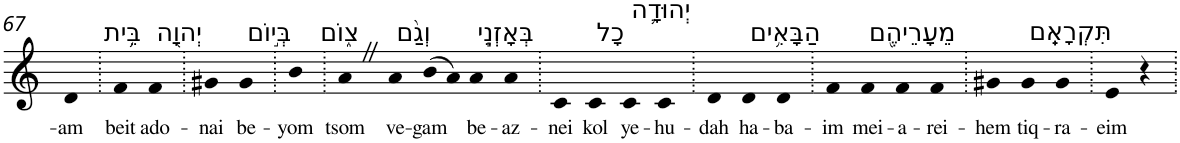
**kern	**text
*part1	*part1
*staff1	*staff1
*I"Piano	*
*I'Pno	*
!!LO:PB:g=z
*clefG2	*
*k[]	*
=67	=67
!	!LO:LY:b
4d	-am
=68.	=68.
!LO:TX:a:t=בֵּ֥ית	!
!	!LO:LY:b
4f	beit
!LO:TX:a:t=יְהוָ֖ה	!
!	!LO:LY:b
4f	ado-
=69.	=69.
!	!LO:LY:b
4g#X	-nai
!LO:TX:a:t=בְּי֣וֹם	!
!	!LO:LY:b
4g#	be-
=70.	=70.
!	!LO:LY:b
4b	-yom
=71.	=71.
!LO:TX:a:t=צ֑וֹם	!
!	!LO:LY:b
4aZ	tsom
!LO:TX:a:t=וְגַ֨ם	!
!	!LO:LY:b
4a	ve-
!	!LO:LY:b
(>8b	-gam
8a)	.
!LO:TX:a:t=בְּאָזְנֵ֧י	!
!	!LO:LY:b
4a	be-
!	!LO:LY:b
4a	-az-
=72.	=72.
!	!LO:LY:b
4c	-nei
!LO:TX:a:t=כָל	!
!	!LO:LY:b
4c	kol
!LO:TX:a:t=יְהוּדָ֛ה	!
!	!LO:LY:b
4c	ye-
!	!LO:LY:b
4c	-hu-
=73.	=73.
!	!LO:LY:b
4d	-dah
!LO:TX:a:t=הַבָּאִ֥ים	!
!	!LO:LY:b
4d	ha-
!	!LO:LY:b
4d	-ba-
=74.	=74.
!	!LO:LY:b
4f	-im
!LO:TX:a:t=מֵעָרֵיהֶ֖ם	!
!	!LO:LY:b
4f	mei-
!	!LO:LY:b
4f	-a-
!	!LO:LY:b
4f	-rei-
=75.	=75.
!	!LO:LY:b
4g#X	-hem
!LO:TX:a:t=תִּקְרָאֵֽם	!
!	!LO:LY:b
4g#	tiq-
!	!LO:LY:b
4g#	-ra-
=76.	=76.
!	!LO:LY:b
4e	-eim
4r	.
=.	=.
*-	*-
